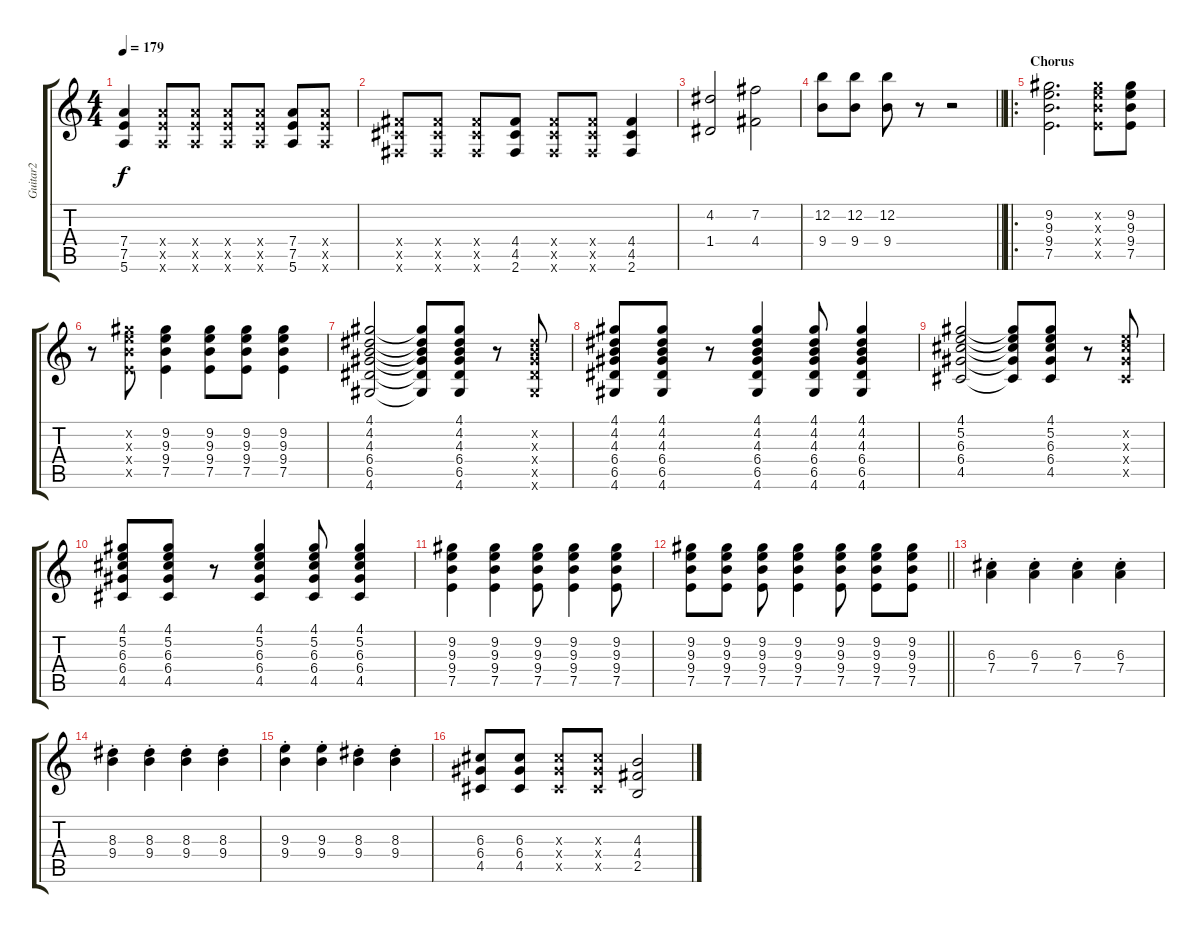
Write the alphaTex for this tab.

\track ("Guitar2" "Guitar2") {instrument overdrivenguitar}
\staff {score tabs}
\tuning (E4 B3 G3 D3 A2 E2) {hide}
\ts (4 4)
\tempo 179
\clef g2
\ks c
(7.4 7.5 5.6).4{dy f} (7.4{x} 7.5{x} 5.6{x}).8 (7.4{x} 7.5{x} 5.6{x}).8 (7.4{x} 7.5{x} 5.6{x}).8 (7.4{x} 7.5{x} 5.6{x}).8 (7.4 7.5 5.6).8 (7.4{x} 7.5{x} 5.6{x}).8 |
(4.4{x} 4.5{x} 2.6{x}).8 (4.4{x} 4.5{x} 2.6{x}).8 (4.4{x} 4.5{x} 2.6{x}).8 (4.4 4.5 2.6).8 (4.4{x} 4.5{x} 2.6{x}).8 (4.4{x} 4.5{x} 2.6{x}).8 (4.4 4.5 2.6).4 |
(4.2 1.4).2 (7.2 4.4).2 |
\barLineRight lightlight
(12.2 9.4).8 (12.2 9.4).8 (12.2 9.4).8 r.8 r.2 |
\ro
\section ("" "Chorus")
(9.2 9.3 9.4 7.5).2{d} (9.2{x} 9.3{x} 9.4{x} 7.5{x}).8 (9.2 9.3 9.4 7.5).8 |
r.8 (9.2{x} 9.3{x} 9.4{x} 7.5{x}).8 (9.2 9.3 9.4 7.5).4 (9.2 9.3 9.4 7.5).8 (9.2 9.3 9.4 7.5).8 (9.2 9.3 9.4 7.5).4 |
(4.1 4.2 4.3 6.4 6.5 4.6).2 (4.1{t} 4.2{t} 4.3{t} 6.4{t} 6.5{t} 4.6{t}).8 (4.1 4.2 4.3 6.4 6.5 4.6).8 r.8 (4.2{x} 4.3{x} 6.4{x} 6.5{x} 4.6{x}).8 |
(4.1 4.2 4.3 6.4 6.5 4.6).8 (4.1 4.2 4.3 6.4 6.5 4.6).8 r.8 (4.1 4.2 4.3 6.4 6.5 4.6).4 (4.1 4.2 4.3 6.4 6.5 4.6).8 (4.1 4.2 4.3 6.4 6.5 4.6).4 |
(4.1 5.2 6.3 6.4 4.5).2 (4.1{t} 5.2{t} 6.3{t} 6.4{t} 4.5{t}).8 (4.1 5.2 6.3 6.4 4.5).8 r.8 (5.2{x} 6.3{x} 6.4{x} 4.5{x}).8 |
(4.1 5.2 6.3 6.4 4.5).8 (4.1 5.2 6.3 6.4 4.5).8 r.8 (4.1 5.2 6.3 6.4 4.5).4 (4.1 5.2 6.3 6.4 4.5).8 (4.1 5.2 6.3 6.4 4.5).4 |
(9.2 9.3 9.4 7.5).4 (9.2 9.3 9.4 7.5).4 (9.2 9.3 9.4 7.5).8 (9.2 9.3 9.4 7.5).4 (9.2 9.3 9.4 7.5).8 |
\barLineRight lightlight
(9.2 9.3 9.4 7.5).8 (9.2 9.3 9.4 7.5).8 (9.2 9.3 9.4 7.5).8 (9.2 9.3 9.4 7.5).4 (9.2 9.3 9.4 7.5).8 (9.2 9.3 9.4 7.5).8 (9.2 9.3 9.4 7.5).8 |
(6.3{st} 7.4{st}).4 (6.3{st} 7.4{st}).4 (6.3{st} 7.4{st}).4 (6.3{st} 7.4{st}).4 |
(8.3{st} 9.4{st}).4 (8.3{st} 9.4{st}).4 (8.3{st} 9.4{st}).4 (8.3{st} 9.4{st}).4 |
(9.3{st} 9.4{st}).4 (9.3{st} 9.4{st}).4 (8.3{st} 9.4{st}).4 (8.3{st} 9.4{st}).4 |
(6.3 6.4 4.5).8 (6.3 6.4 4.5).8 (6.3{x} 6.4{x} 4.5{x}).8 (6.3{x} 6.4{x} 4.5{x}).8 (4.3 4.4 2.5).2
